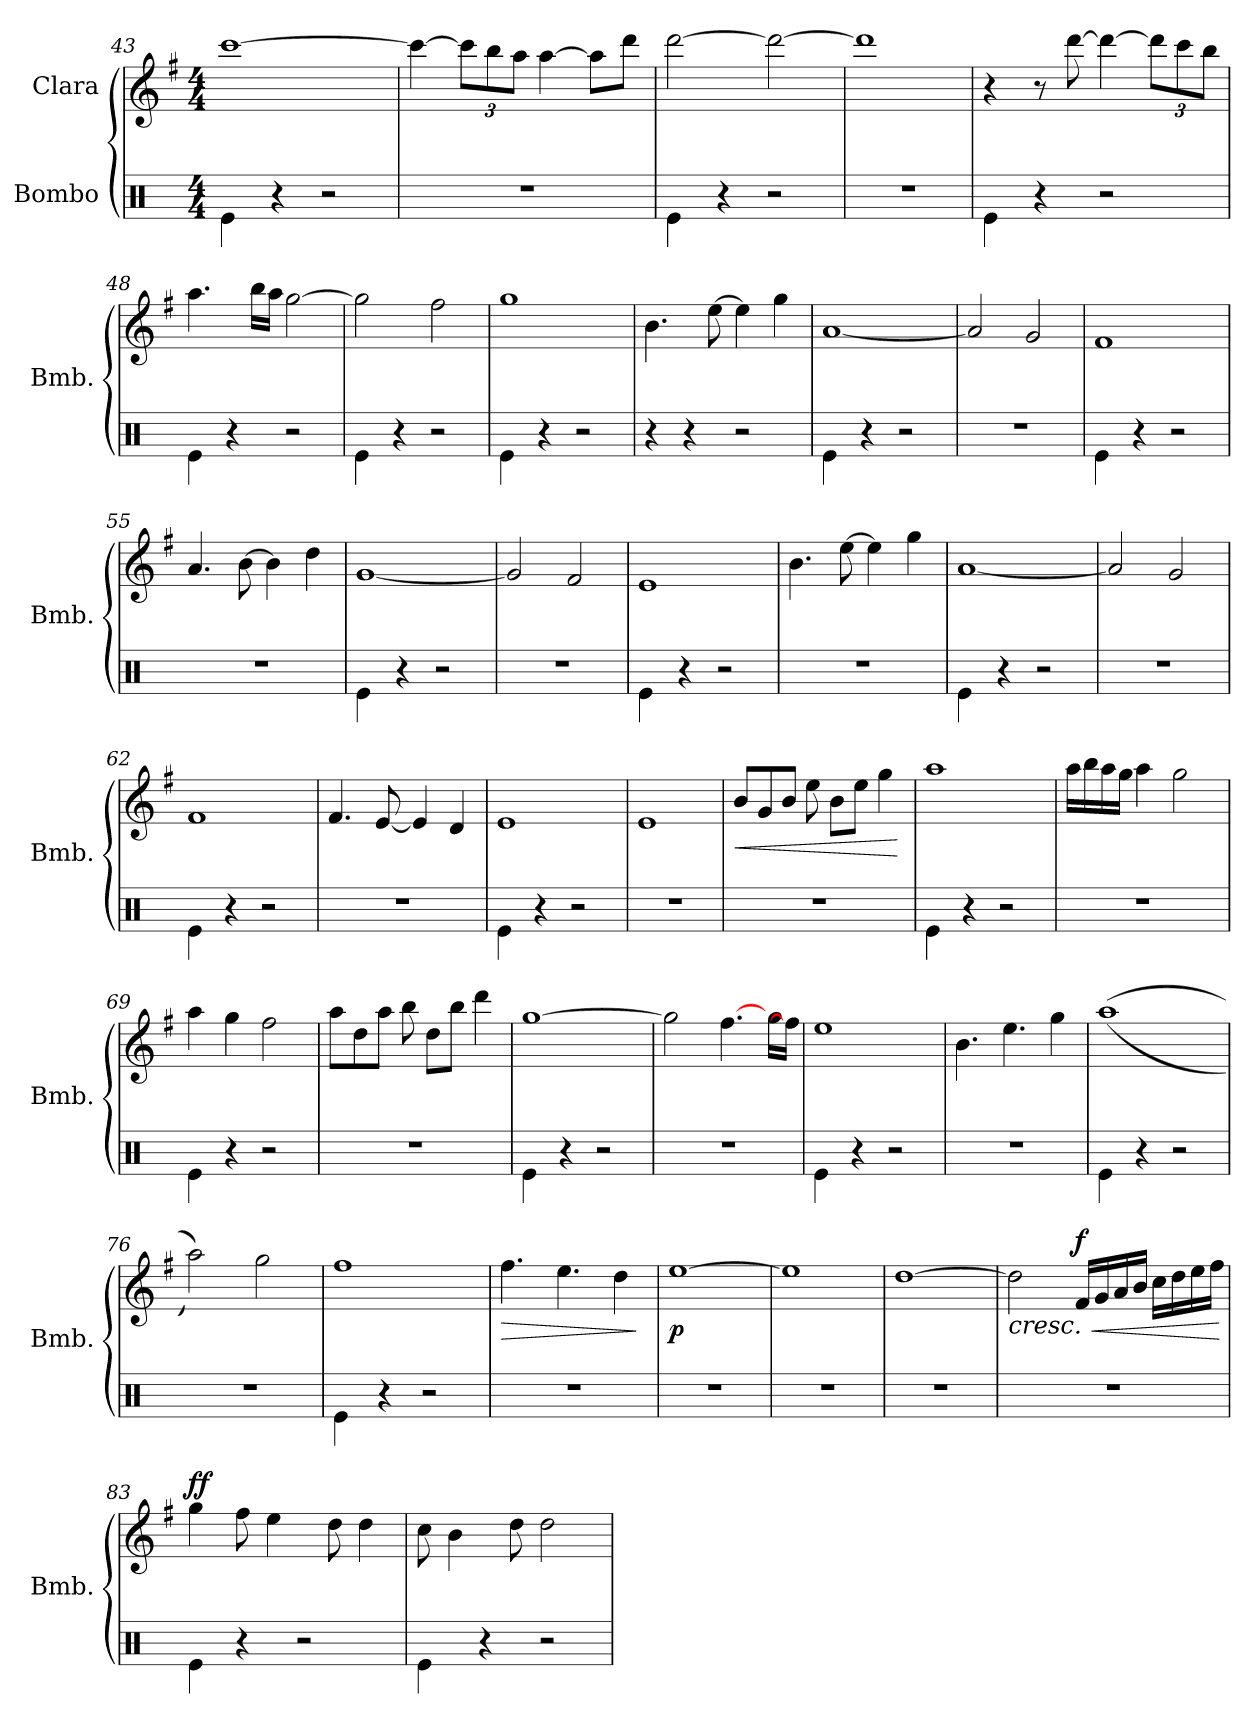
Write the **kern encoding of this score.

**kern	**kern	**dynam
*part2	*part1	*part1
*staff2	*staff1	*staff1
*I"Bombo	*I"Clara	*
*I'Bmb.	*	*
*clefX	*clefG2	*
*k[]	*k[f#]	*
*M4/4	*M4/4	*
=43	=43	=43
4Re\	[1ccc	.
4r	.	.
2r	.	.
=44	=44	=44
1r	4ccc\_	.
*	*Xbrackettup	*
.	12ccc\L]	.
.	12bb\	.
.	12aa\J	.
.	[4aa\	.
.	8aa\L]	.
.	8ddd\J	.
=45	=45	=45
4Re\	[2ddd\	.
4r	.	.
2r	2ddd\_	.
!!LO:LB:g=z
=46	=46	=46
1r	1ddd]	.
=47	=47	=47
4Re\	4r	.
4r	8r	.
.	[8ddd\	.
2r	4ddd\_	.
.	12ddd\L]	.
.	12ccc\	.
.	12bb\J	.
=48	=48	=48
4Re\	4.aa\	.
4r	.	.
.	16bb\LL	.
.	16aa\JJ	.
2r	[2gg\	.
=49	=49	=49
4Re\	2gg\]	.
4r	.	.
2r	2ff#\	.
=50	=50	=50
4Re\	1gg	.
4r	.	.
2r	.	.
=51	=51	=51
4r	4.b\	.
4r	.	.
.	[8ee\	.
2r	4ee\]	.
.	4gg\	.
=52	=52	=52
4Re\	[1a	.
4r	.	.
2r	.	.
=53	=53	=53
1r	2a/]	.
.	2g/	.
=54	=54	=54
4Re\	1f#	.
4r	.	.
2r	.	.
=55	=55	=55
1r	4.a/	.
.	[8b\	.
.	4b\]	.
.	4dd\	.
!!LO:LB:g=z
=56	=56	=56
4Re\	[1g	.
4r	.	.
2r	.	.
=57	=57	=57
1r	2g/]	.
.	2f#/	.
=58	=58	=58
4Re\	1e	.
4r	.	.
2r	.	.
=59	=59	=59
1r	4.b\	.
.	[8ee\	.
.	4ee\]	.
.	4gg\	.
=60	=60	=60
4Re\	[1a	.
4r	.	.
2r	.	.
=61	=61	=61
1r	2a/]	.
.	2g/	.
=62	=62	=62
4Re\	1f#	.
4r	.	.
2r	.	.
=63	=63	=63
1r	4.f#/	.
.	[8e/	.
.	4e/]	.
.	4d/	.
=64	=64	=64
4Re\	1e	.
4r	.	.
2r	.	.
=65	=65	=65
1r	1e	.
=66	=66	=66
!	!	!LO:HP:b
1r	8b/L	<
.	8g/	.
.	8b/J	.
.	8ee\	.
.	8b\L	.
.	8ee\J	.
.	4gg\	.
.	.	[
!!LO:PB:g=z
=67	=67	=67
4Re\	1aa	.
4r	.	.
2r	.	.
=68	=68	=68
1r	16aa\LL	.
.	16bb\	.
.	16aa\	.
.	16gg\JJ	.
.	4aa\	.
.	2gg\	.
=69	=69	=69
4Re\	4aa\	.
4r	4gg\	.
2r	2ff#\	.
=70	=70	=70
1r	8aa\L	.
.	8dd\	.
.	8aa\J	.
.	8bb\	.
.	8dd\L	.
.	8bb\J	.
.	4ddd\	.
=71	=71	=71
4Re\	[1gg	.
4r	.	.
2r	.	.
=72	=72	=72
1r	2gg\]	.
.	[4.ff#\	.
.	16gg\LL	.
.	16ff#\JJ]	.
=73	=73	=73
4Re\	1ee	.
4r	.	.
2r	.	.
=74	=74	=74
1r	4.b\	.
.	4.ee\	.
.	4gg\	.
=75	=75	=75
4Re\	((1aa	.
4r	.	.
2r	.	.
!!LO:LB:g=z
=76	=76	=76
1r	2aa\))	.
.	2gg\	.
=77	=77	=77
4Re\	1ff#	.
4r	.	.
2r	.	.
=78	=78	=78
!	!	!LO:HP:b
1r	4.ff#\	>
.	4.ee\	.
.	4dd\	.
.	.	]
=79	=79	=79
!	!	!LO:DY:b
1r	[1ee	p
=80	=80	=80
1r	1ee]	.
=81	=81	=81
1r	[1dd	.
=82	=82	=82
!	!	!LO:HP:b
1r	2dd\]	<
!	!	!LO:HP:b
!	!	!LO:DY:n=1:a
.	16f#/LL	< f
.	16g/	.
.	16a/	.
.	16b/JJ	.
.	16cc\LL	.
.	16dd\	.
.	16ee\	.
.	16ff#\JJ	.
.	.	[ [
=83	=83	=83
!	!	!LO:DY:a
4Re\	4gg\	ff
4r	8ff#\	.
.	4ee\	.
2r	.	.
.	8dd\	.
.	4dd\	.
=84	=84	=84
4Re\	8cc\	.
.	4b\	.
4r	.	.
.	8dd\	.
2r	2dd\	.
=	=	=
*-	*-	*-
